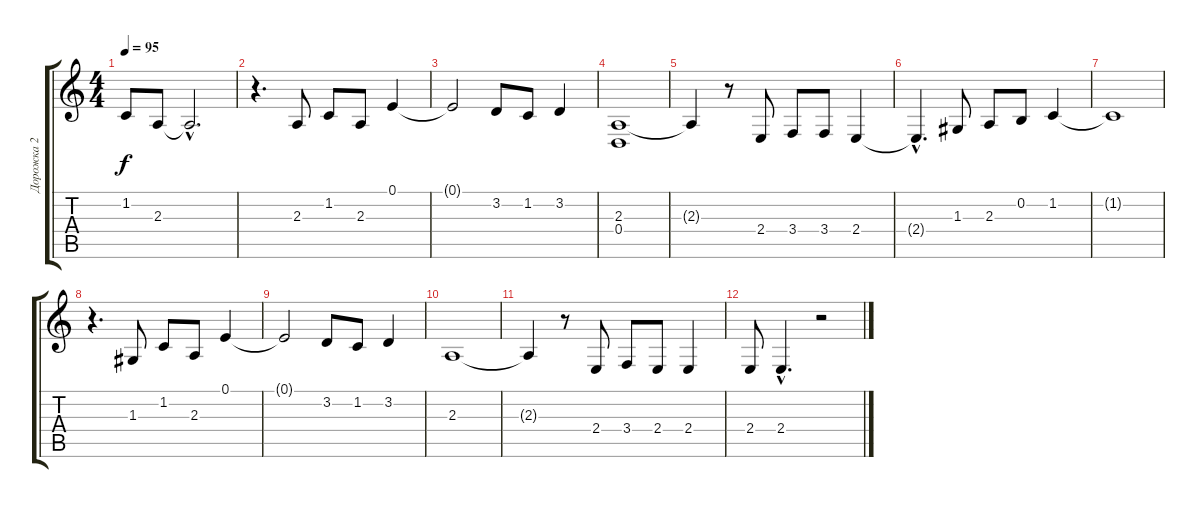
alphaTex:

\track ("Дорожка 2" "Дорожка 2") {instrument violin}
\staff {score tabs}
\tuning (E4 B3 G3 D3 A2 E2) {hide}
\ts (4 4)
\tempo 95
\clef g2
\ks c
1.2{t}.8{dy f} 2.3.8 2.3{hac t}.2{d} |
r.4{d} 2.3.8 1.2.8 2.3.8 0.1.4 |
0.1{t}.2 3.2.8 1.2.8 3.2.4 |
(2.3 0.4).1 |
2.3{t}.4 r.8 2.4.8 3.4.8 3.4.8 2.4.4 |
2.4{hac t}.4{d} 1.3.8 2.3.8 0.2.8 1.2.4 |
1.2{t}.1 |
r.4{d} 1.3.8 1.2.8 2.3.8 0.1.4 |
0.1{t}.2 3.2.8 1.2.8 3.2.4 |
2.3.1 |
2.3{t}.4 r.8 2.4.8 3.4.8 2.4.8 2.4.4 |
2.4.8 2.4{hac}.4{d} r.2
